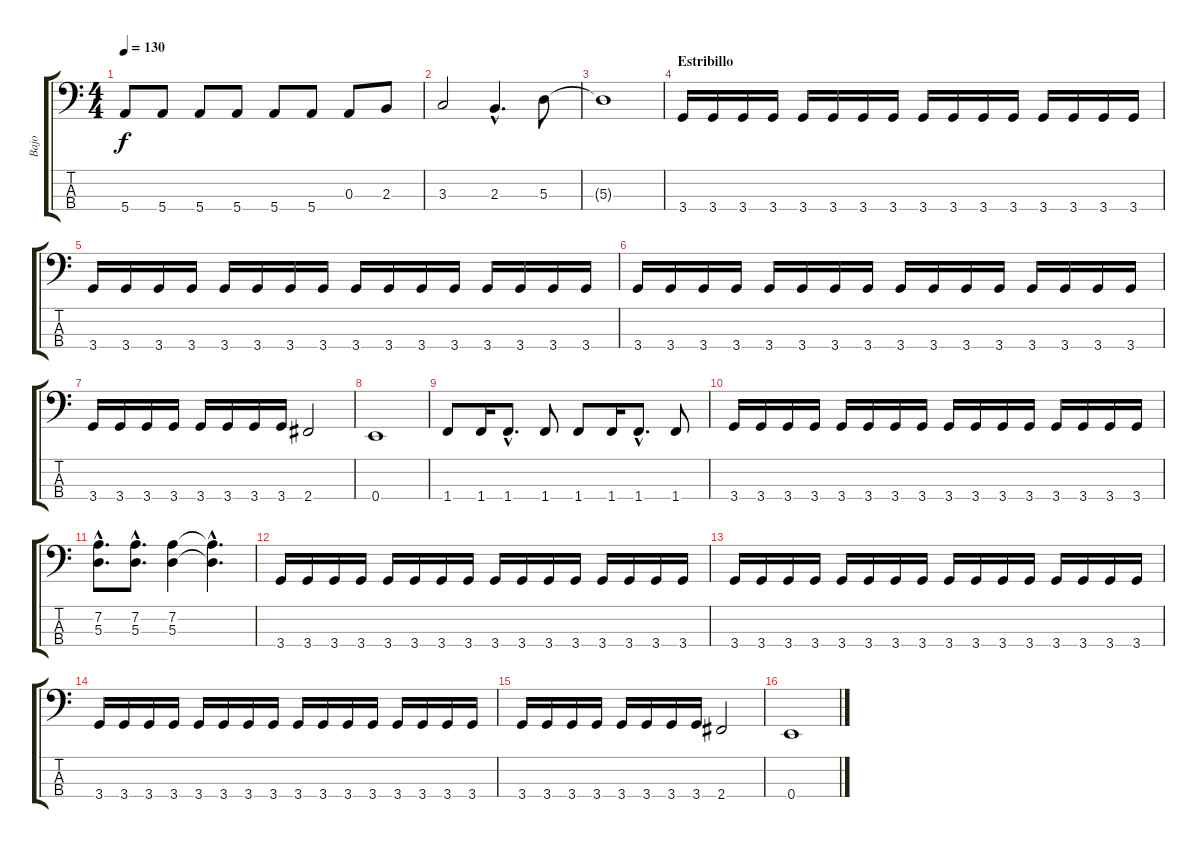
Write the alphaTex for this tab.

\track ("Bajo" "Bajo") {instrument electricbassfinger}
\staff {score tabs}
\tuning (G2 D2 A1 E1) {hide}
\ts (4 4)
\tempo 130
\clef f4
\ks c
5.4.8{dy f} 5.4.8 5.4.8 5.4.8 5.4.8 5.4.8 0.3.8 2.3.8 |
3.3.2 2.3{hac}.4{d} 5.3.8 |
5.3{t}.1 |
\section ("" "Estribillo")
3.4.16 3.4.16 3.4.16 3.4.16 3.4.16 3.4.16 3.4.16 3.4.16 3.4.16 3.4.16 3.4.16 3.4.16 3.4.16 3.4.16 3.4.16 3.4.16 |
3.4.16 3.4.16 3.4.16 3.4.16 3.4.16 3.4.16 3.4.16 3.4.16 3.4.16 3.4.16 3.4.16 3.4.16 3.4.16 3.4.16 3.4.16 3.4.16 |
3.4.16 3.4.16 3.4.16 3.4.16 3.4.16 3.4.16 3.4.16 3.4.16 3.4.16 3.4.16 3.4.16 3.4.16 3.4.16 3.4.16 3.4.16 3.4.16 |
3.4.16 3.4.16 3.4.16 3.4.16 3.4.16 3.4.16 3.4.16 3.4.16 2.4.2 |
0.4.1 |
1.4.8 1.4.16 1.4{hac}.8{d} 1.4.8 1.4.8 1.4.16 1.4{hac}.8{d} 1.4.8 |
3.4.16 3.4.16 3.4.16 3.4.16 3.4.16 3.4.16 3.4.16 3.4.16 3.4.16 3.4.16 3.4.16 3.4.16 3.4.16 3.4.16 3.4.16 3.4.16 |
(7.2{hac} 5.3{hac}).8{d} (7.2{hac} 5.3{hac}).8{d} (7.2 5.3).4 (7.2{hac t} 5.3{hac t}).4{d} |
3.4.16 3.4.16 3.4.16 3.4.16 3.4.16 3.4.16 3.4.16 3.4.16 3.4.16 3.4.16 3.4.16 3.4.16 3.4.16 3.4.16 3.4.16 3.4.16 |
3.4.16 3.4.16 3.4.16 3.4.16 3.4.16 3.4.16 3.4.16 3.4.16 3.4.16 3.4.16 3.4.16 3.4.16 3.4.16 3.4.16 3.4.16 3.4.16 |
3.4.16 3.4.16 3.4.16 3.4.16 3.4.16 3.4.16 3.4.16 3.4.16 3.4.16 3.4.16 3.4.16 3.4.16 3.4.16 3.4.16 3.4.16 3.4.16 |
3.4.16 3.4.16 3.4.16 3.4.16 3.4.16 3.4.16 3.4.16 3.4.16 2.4.2 |
0.4.1
